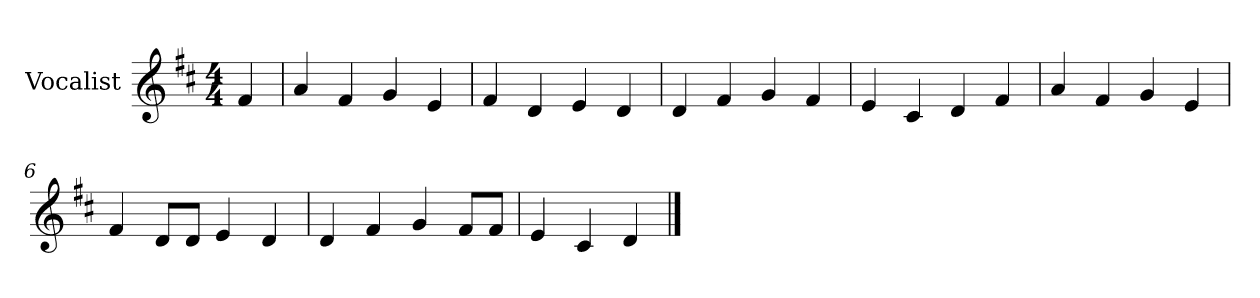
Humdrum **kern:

**kern
*part1
*staff1
*I"Vocalist
*k[f#c#]
*D:
*M4/4
=
4f#
=1
4a
4f#
4g
4e
=2
4f#
4d
4e
4d
=3
4d
4f#
4g
4f#
=4
4e
4c#
4d
4f#
=5
4a
4f#
4g
4e
=6
4f#
8dL
8dJ
4e
4d
=7
4d
4f#
4g
8f#L
8f#J
=8
4e
4c#
4d
==
*-
